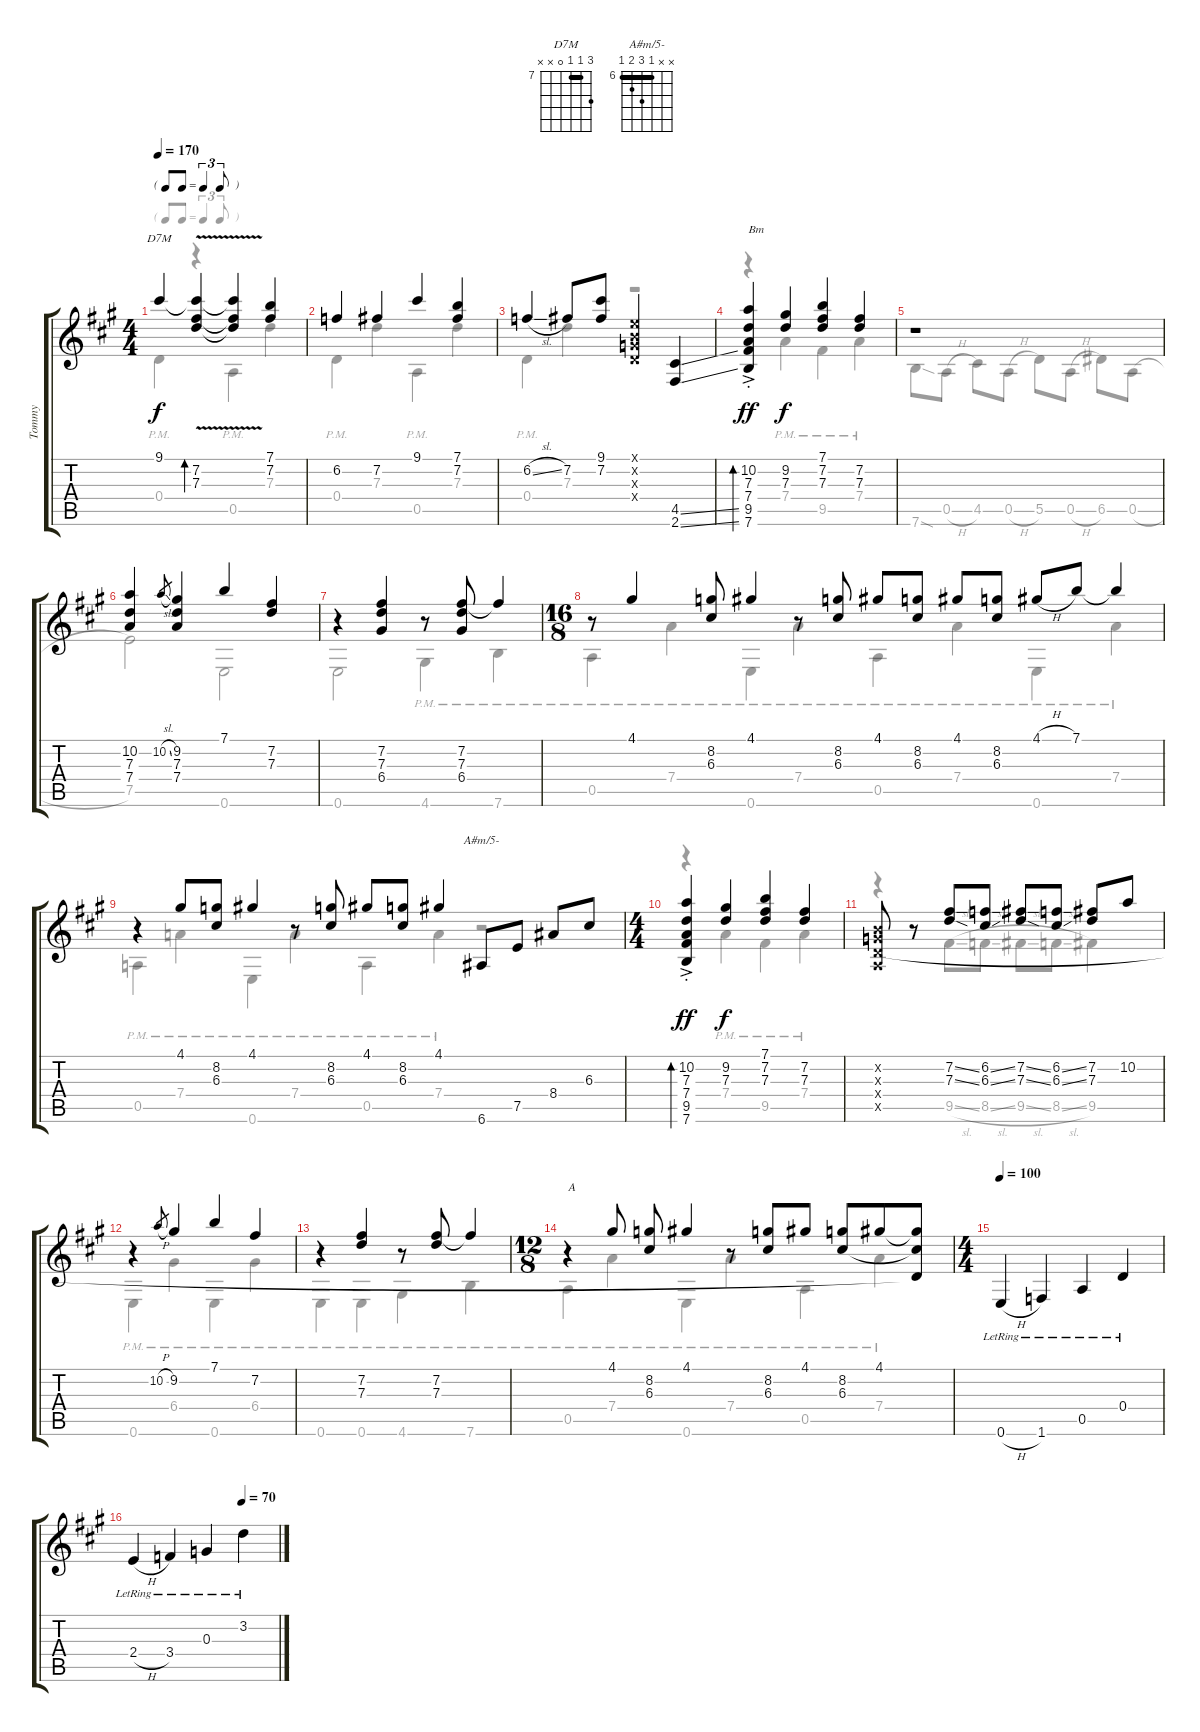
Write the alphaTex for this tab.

\track ("Tommy" "Tommy") {instrument acousticguitarsteel}
\staff {score tabs}
\tuning (E4 B3 G3 D3 A2 E2) {hide}
\chord ("D7M" 9 7 7 0 x x) {firstfret 7 barre 7}
\chord ("A#m/5-" x x 6 8 7 6) {firstfret 6 barre 6}
\voice
\ts (4 4)
\tf triplet8th
\tempo 170
\clef g2
\ks a
9.1.4{ch "D7M" dy f} (9.1{v t} 7.2 7.3{v}).4{bd 240} (9.1{t} 7.2{t} 7.3{t}).4 (7.1 7.2).4 |
6.2.4 7.2.4 9.1.4 (7.1 7.2).4 |
6.2{sl}.4 7.2.8 (9.1 7.2).8 (0.1{x} 0.2{x} 0.3{x} 0.4{x}).4 (4.5{ss} 2.6{ss}).4 |
(10.2{ac} 7.3 7.4 9.5{st} 7.6).4{bd 240 txt "Bm" dy ff} (9.2 7.3).4{dy f} (7.1 7.2 7.3).4 (7.2 7.3).4 |
r.1 |
(10.2 7.3 7.4).4 10.2{sl}.8{gr} (9.2 7.3 7.4).4 7.1.4 (7.2 7.3).4 |
r.4 (7.2 7.3 6.4).4 r.8 (7.2 7.3 6.4).8 7.2{t}.4 |
\ts (16 8)
r.8 4.1.4 (8.2 6.3).8 4.1.4 r.8 (8.2 6.3).8 4.1.8 (8.2 6.3).8 4.1.8 (8.2 6.3).8 4.1{h}.8 7.1.8 7.1{t}.4 |
r.4 4.1.8 (8.2 6.3).8 4.1.4 r.8 (8.2 6.3).8 4.1.8 (8.2 6.3).8 4.1.4 6.6.8{ch "A#m/5-"} 7.5.8 8.4.8 6.3.8 |
\ts (4 4)
(10.2{ac} 7.3{st} 7.4 9.5{st} 7.6).4{bd 240 dy ff} (9.2 7.3).4{dy f} (7.1 7.2 7.3).4 (7.2 7.3).4 |
(0.2{x} 0.3{x} 0.4{x} 0.5{x}).8 r.8 (7.2{ss} 7.3{ss}).8 (6.2{ss} 6.3{ss}).8 (7.2{ss} 7.3{ss}).8 (6.2{ss} 6.3{ss}).8 (7.2 7.3).8 10.2.8 |
r.4 10.2{h}.8{gr} 9.2.4 7.1.4 7.2.4 |
r.4 (7.2 7.3).4 r.8 (7.2 7.3).8 7.2{t}.4 |
\ts (12 8)
r.4{txt "A"} 4.1.8 (8.2 6.3).8 4.1.4 r.8 (8.2 6.3).8 4.1.8 (8.2 6.3).8 4.1.8 (4.1{t} 6.3{t} 0.4{t}).8 |
\ts (4 4)
\tempo 100
0.6{h lr}.4 1.6{lr}.4 0.5{lr}.4 0.4{lr}.4 |
\tempo (70 0.75)
2.4{h lr}.4 3.4{lr}.4 0.3{lr}.4 3.2{sl lr}.4
\voice
\clef g2
\ottava regular
\simile none
\ks a
0.4{pm}.4{dy f} r.4 0.5{pm}.4 7.3.4 |
0.4{pm}.4 7.3.4 0.5{pm}.4 7.3.4 |
0.4{pm}.4 7.3.4 r.2 |
r.4 7.4{pm}.4 9.5{pm}.4 7.4{pm}.4 |
7.6{sod}.8 0.5{h}.8 4.5.8 0.5{h}.8 5.5.8 0.5{h}.8 6.5.8 0.5{h}.8 |
7.5.2 0.6.2 |
0.6.2 4.6{pm}.4 7.6{pm}.4 |
0.5{pm}.4 7.4{pm}.4 0.6{pm}.4 7.4{pm}.4 0.5{pm}.4 7.4{pm}.4 0.6{pm}.4 7.4{pm}.4 |
0.5{pm}.4 7.4{pm}.4 0.6{pm}.4 7.4{pm}.4 0.5{pm}.4 7.4{pm}.4 r.2 |
r.4 7.4{pm}.4 9.5{pm}.4 7.4{pm}.4 |
r.4 9.5{sl}.8 8.5{sl}.8 9.5{sl}.8 8.5{sl}.8 9.5.4 |
0.6{pm}.4 6.4{pm}.4 0.6{pm}.4 6.4{pm}.4 |
0.6{pm}.4 0.6{pm}.4 4.6{pm}.4 7.6{pm}.4 |
0.5{pm}.4 7.4{pm}.4 0.6{pm}.4 7.4{pm}.4 0.5{pm}.4 7.4{pm}.4 |
|
